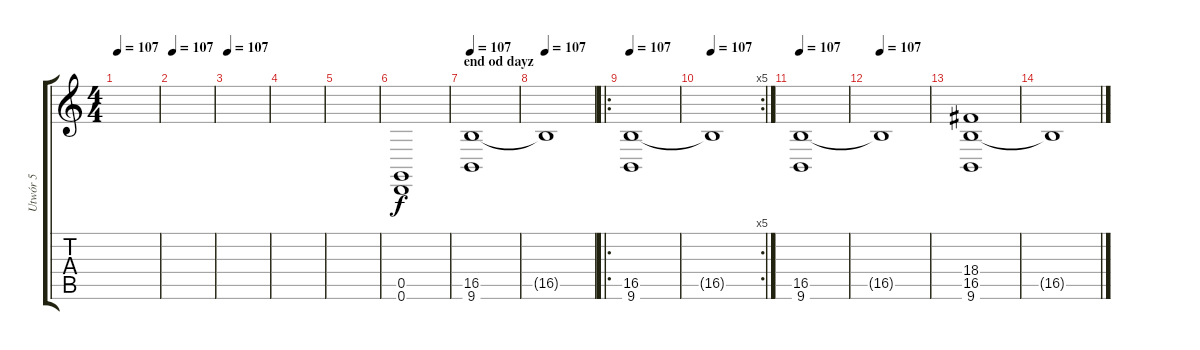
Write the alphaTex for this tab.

\track ("Utwór 5" "Utwór 5") {instrument fx6goblins}
\staff {score tabs}
\tuning (D4 A3 F3 C3 G2 D2) {hide}
\ts (4 4)
\tempo 107
\clef g2
\ks c
|
\tempo 107
|
\tempo 107
|
|
|
(0.5 0.6).1 |
\section ("" "end od dayz")
\tempo 107
(16.5 9.6).1{volume 10 instrument fx6goblins} |
\tempo 107
16.5{t}.1 |
\ro
\tempo 107
(16.5 9.6).1 |
\rc 5
\tempo 107
16.5{t}.1 |
\tempo 107
(16.5 9.6).1 |
\tempo 107
16.5{t}.1 |
(18.4 16.5 9.6).1 |
16.5{t}.1
